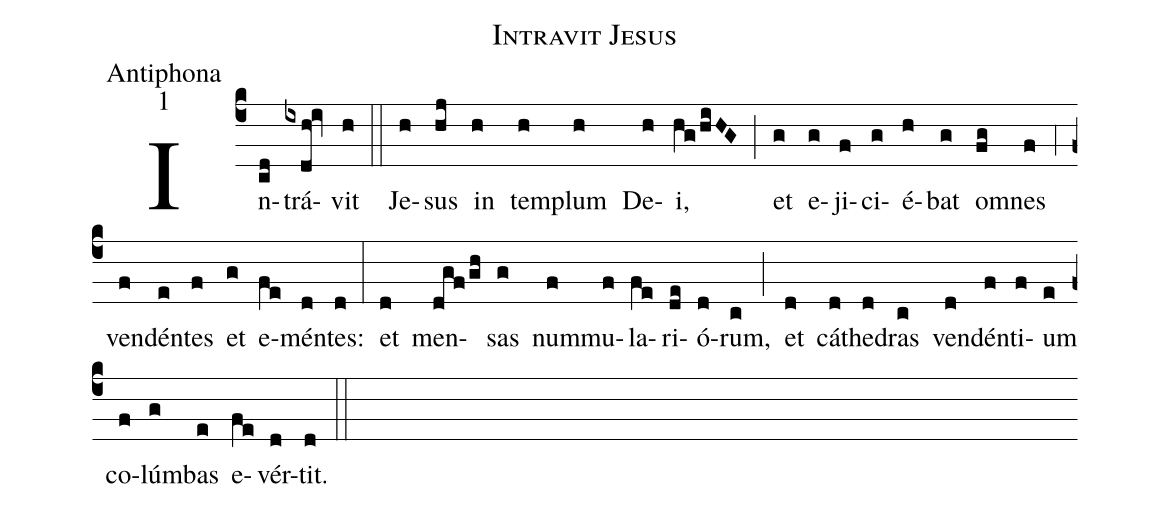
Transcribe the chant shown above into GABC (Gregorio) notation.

name:Intravit Jesus;
office-part:Antiphona;
mode:1;
%%
(c4) In(cd)trá(ixdh!iv)vit(h) (::)
Je(h)sus(hj) in(h) tem(h)plum(h) De(h)i,(hg/hiHG) (;) et(g) e(g)ji(f)ci(g)é(h)bat(g) o(fg)mnes(f) (,4) ven(f)dén(e)tes(f) et(g) e(fe)mén(d)tes:(d) (:)
et(d) men(dgf/gh)sas(g) num(f)mu(f)la(fe)ri(de)ó(d)rum,(c) (;) et(d) cá(d)the(d)dras(c) ven(d)dén(f)ti(f)um(e) co(f)lúm(g)bas(e) e(fe)vér(d)tit.(d) (::)
